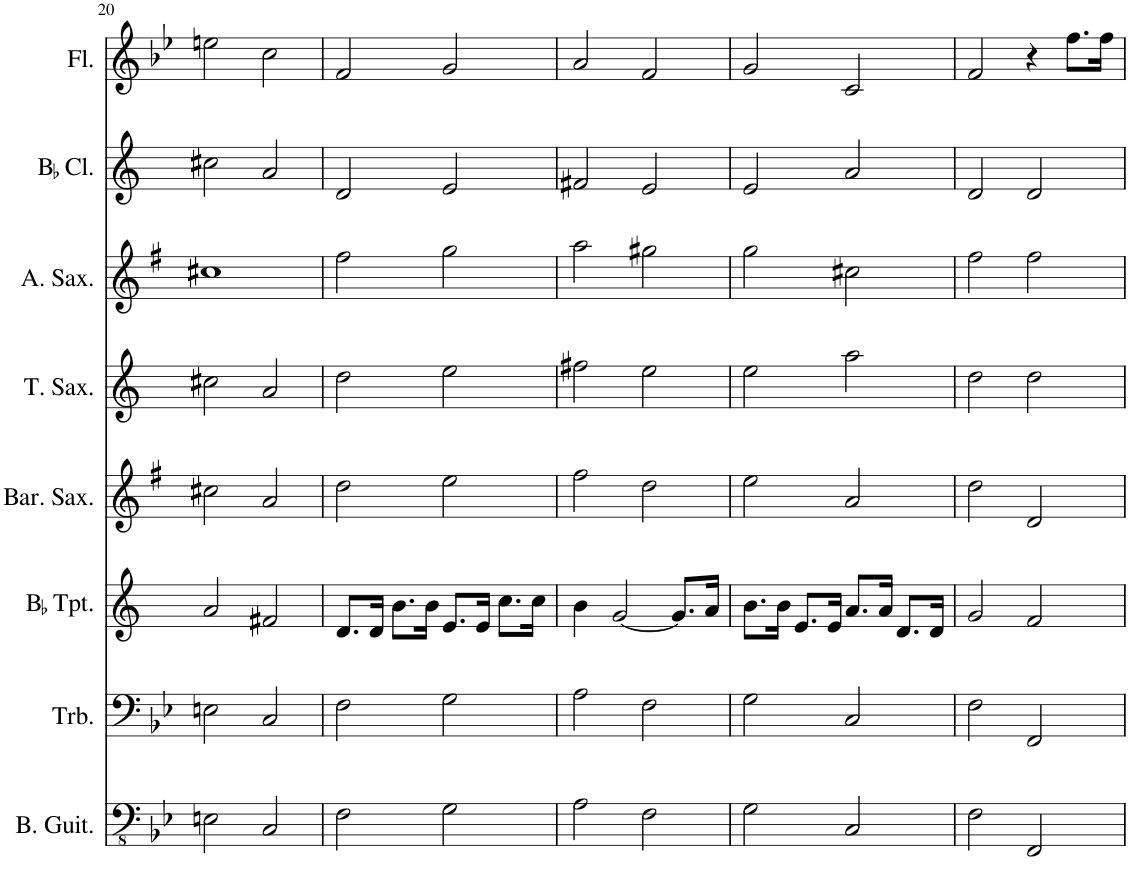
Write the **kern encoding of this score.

**kern	**kern	**kern	**kern	**kern	**kern	**kern	**kern
*part8	*part7	*part6	*part5	*part4	*part3	*part2	*part1
*staff8	*staff7	*staff6	*staff5	*staff4	*staff3	*staff2	*staff1
*I"Bass Guitar	*I"Trombone	*I"BaccidentalFlat Trumpet	*I"Baritone Saxophone	*I"Tenor Saxophone	*I"Alto Saxophone	*I"BaccidentalFlat Clarinet	*I"Flute
*I'B. Guit.	*I'Trb.	*I'BaccidentalFlat Tpt.	*I'Bar. Sax.	*I'T. Sax.	*I'A. Sax.	*I'BaccidentalFlat Cl.	*I'Fl.
!!LO:PB:g=z
*clefFv4	*clefF4	*clefG2	*clefG2	*clefG2	*clefG2	*clefG2	*clefG2
*	*	*Trd1c2	*Trd12c21	*Trd8c14	*Trd5c9	*Trd1c2	*
*k[b-e-]	*k[b-e-]	*k[]	*k[f#]	*k[]	*k[f#]	*k[]	*k[b-e-]
*M4/4	*M4/4	*M4/4	*M4/4	*M4/4	*M4/4	*M4/4	*M4/4
=20	=20	=20	=20	=20	=20	=20	=20
2EEn\	2En\	2a/	2cc#X\	2cc#X\	1cc#X	2cc#X\	2een\
2CC/	2C/	2f#X/	2a/	2a/	.	2a/	2cc\
=21	=21	=21	=21	=21	=21	=21	=21
2FF\	2F\	8.d/L	2dd\	2dd\	2ff#\	2d/	2f/
.	.	16d/Jk	.	.	.	.	.
.	.	8.b\L	.	.	.	.	.
.	.	16b\Jk	.	.	.	.	.
2GG\	2G\	8.e/L	2ee\	2ee\	2gg\	2e/	2g/
.	.	16e/Jk	.	.	.	.	.
.	.	8.cc\L	.	.	.	.	.
.	.	16cc\Jk	.	.	.	.	.
=22	=22	=22	=22	=22	=22	=22	=22
2AA\	2A\	4b\	2ff#\	2ff#X\	2aa\	2f#X/	2a/
.	.	[2g/	.	.	.	.	.
2FF\	2F\	.	2dd\	2ee\	2gg#X\	2e/	2f/
.	.	8.g/L]	.	.	.	.	.
.	.	16a/Jk	.	.	.	.	.
=23	=23	=23	=23	=23	=23	=23	=23
2GG\	2G\	8.b\L	2ee\	2ee\	2gg\	2e/	2g/
.	.	16b\Jk	.	.	.	.	.
.	.	8.e/L	.	.	.	.	.
.	.	16e/Jk	.	.	.	.	.
2CC/	2C/	8.a/L	2a/	2aa\	2cc#X\	2a/	2c/
.	.	16a/Jk	.	.	.	.	.
.	.	8.d/L	.	.	.	.	.
.	.	16d/Jk	.	.	.	.	.
=24	=24	=24	=24	=24	=24	=24	=24
2FF\	2F\	2g/	2dd\	2dd\	2ff#\	2d/	2f/
2FFF/	2FF/	2f/	2d/	2dd\	2ff#\	2d/	4r
.	.	.	.	.	.	.	8.ff\L
.	.	.	.	.	.	.	16ff\Jk
=	=	=	=	=	=	=	=
*-	*-	*-	*-	*-	*-	*-	*-
